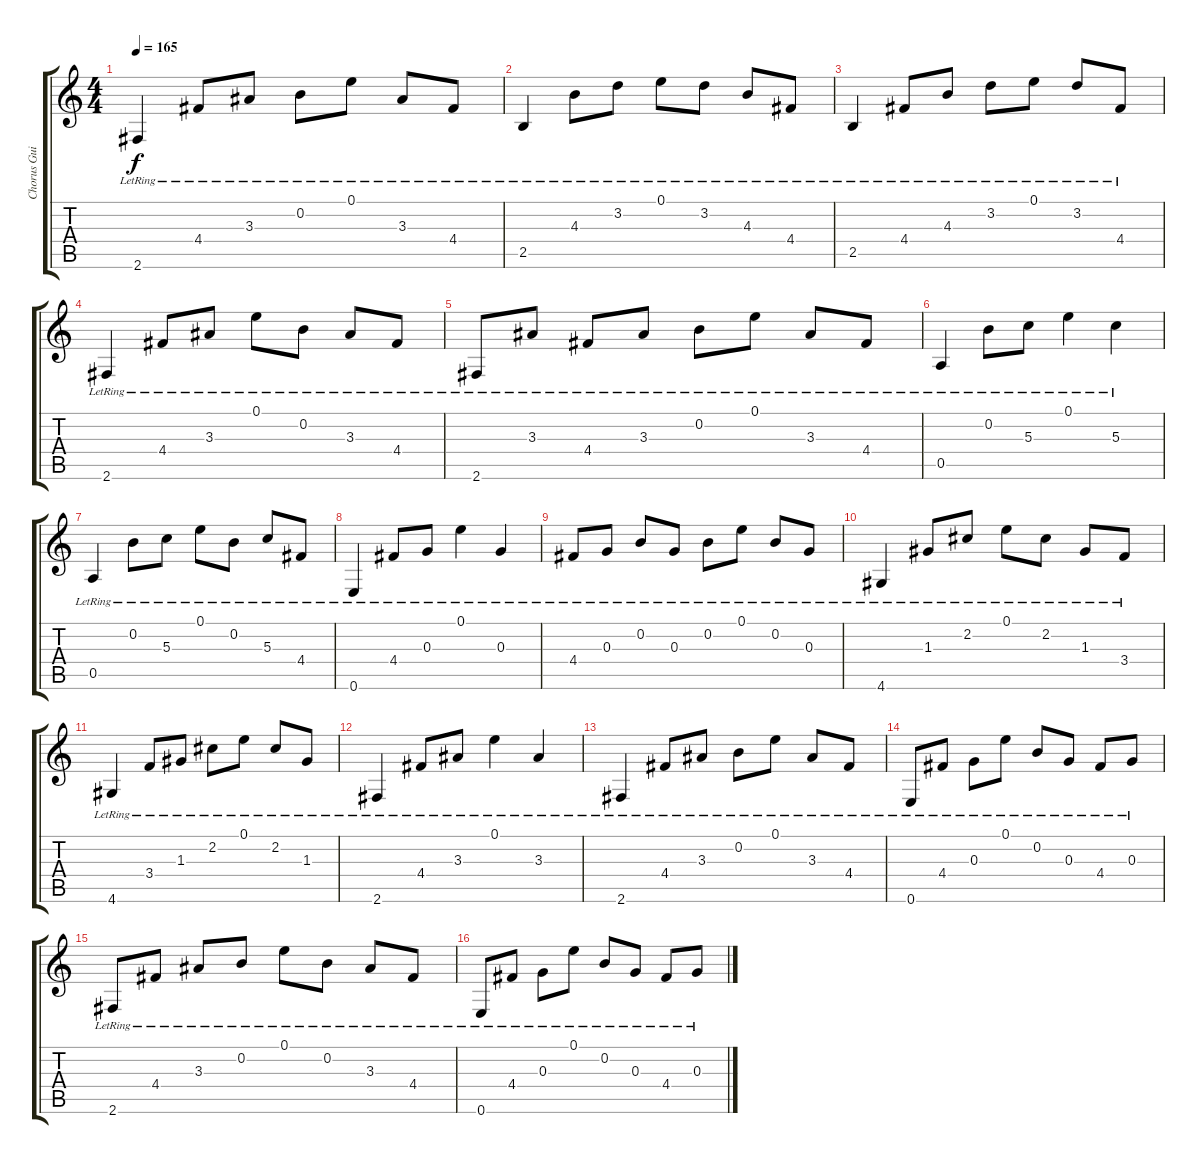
\track ("Chorus Guitar" "Chorus Gui") {instrument electricguitarmuted}
\staff {score tabs}
\tuning (E4 B3 G3 D3 A2 E2) {hide}
\ts (4 4)
\tempo 165
\clef g2
\ks c
2.6{lr}.4{dy f} 4.4{lr}.8 3.3{lr}.8 0.2{lr}.8 0.1{lr}.8 3.3{lr}.8 4.4{lr}.8 |
2.5{lr}.4 4.3{lr}.8 3.2{lr}.8 0.1{lr}.8 3.2{lr}.8 4.3{lr}.8 4.4{lr}.8 |
2.5{lr}.4 4.4{lr}.8 4.3{lr}.8 3.2{lr}.8 0.1{lr}.8 3.2{lr}.8 4.4{lr}.8 |
2.6{lr}.4 4.4{lr}.8 3.3{lr}.8 0.1{lr}.8 0.2{lr}.8 3.3{lr}.8 4.4{lr}.8 |
2.6{lr}.8 3.3{lr}.8 4.4{lr}.8 3.3{lr}.8 0.2{lr}.8 0.1{lr}.8 3.3{lr}.8 4.4{lr}.8 |
0.5{lr}.4 0.2{lr}.8 5.3{lr}.8 0.1{lr}.4 5.3{lr}.4 |
0.5{lr}.4 0.2{lr}.8 5.3{lr}.8 0.1{lr}.8 0.2{lr}.8 5.3{lr}.8 4.4{lr}.8 |
0.6{lr}.4 4.4{lr}.8 0.3{lr}.8 0.1{lr}.4 0.3{lr}.4 |
4.4{lr}.8 0.3{lr}.8 0.2{lr}.8 0.3{lr}.8 0.2{lr}.8 0.1{lr}.8 0.2{lr}.8 0.3{lr}.8 |
4.6{lr}.4 1.3{lr}.8 2.2{lr}.8 0.1{lr}.8 2.2{lr}.8 1.3{lr}.8 3.4{lr}.8 |
4.6{lr}.4 3.4{lr}.8 1.3{lr}.8 2.2{lr}.8 0.1{lr}.8 2.2{lr}.8 1.3{lr}.8 |
2.6{lr}.4 4.4{lr}.8 3.3{lr}.8 0.1{lr}.4 3.3{lr}.4 |
2.6{lr}.4 4.4{lr}.8 3.3{lr}.8 0.2{lr}.8 0.1{lr}.8 3.3{lr}.8 4.4{lr}.8 |
0.6{lr}.8 4.4{lr}.8 0.3{lr}.8 0.1{lr}.8 0.2{lr}.8 0.3{lr}.8 4.4{lr}.8 0.3{lr}.8 |
2.6{lr}.8 4.4{lr}.8 3.3{lr}.8 0.2{lr}.8 0.1{lr}.8 0.2{lr}.8 3.3{lr}.8 4.4{lr}.8 |
0.6{lr}.8 4.4{lr}.8 0.3{lr}.8 0.1{lr}.8 0.2{lr}.8 0.3{lr}.8 4.4{lr}.8 0.3{lr}.8
